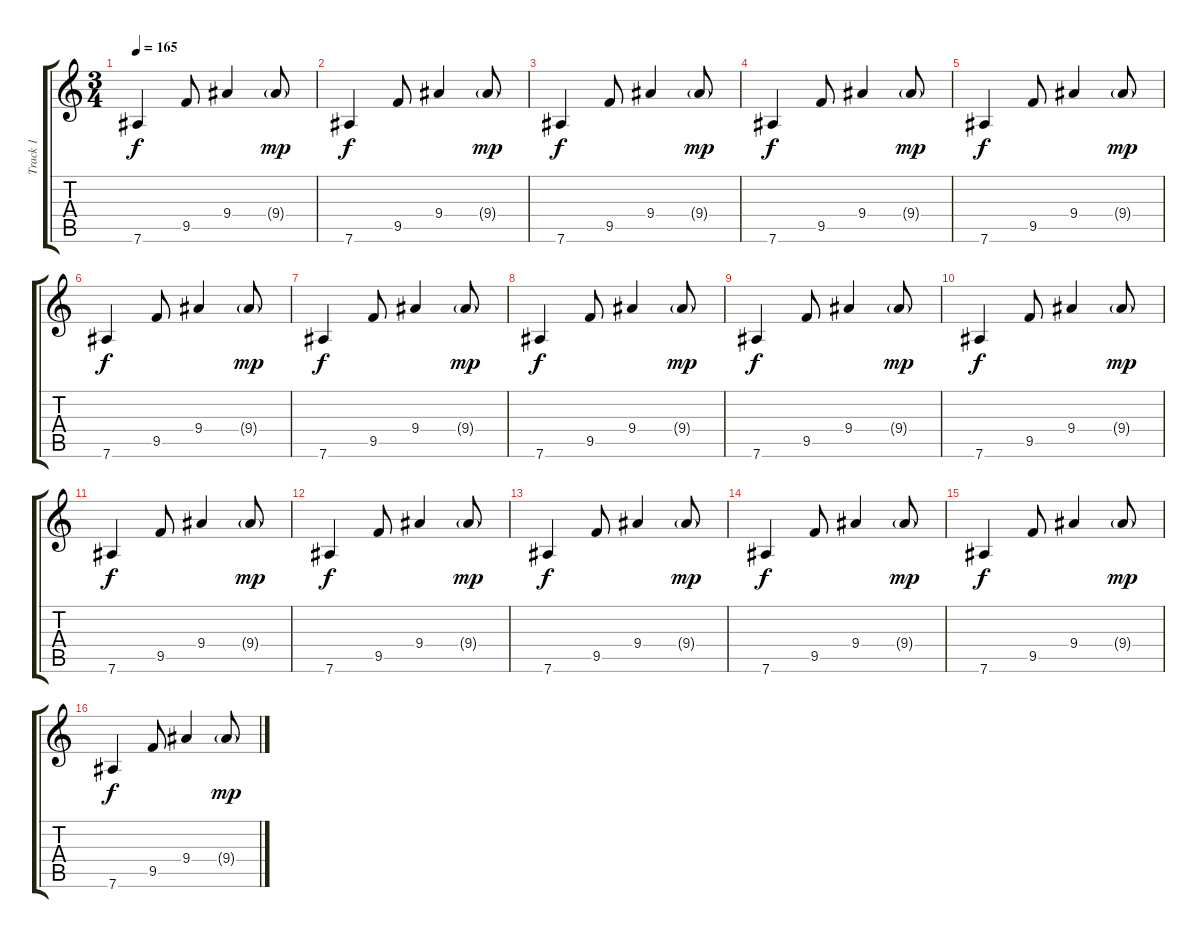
\track ("Track 1" "Track 1") {instrument electricguitarjazz}
\staff {score tabs}
\tuning (Eb4 Bb3 Gb3 Db3 Ab2 Eb2) {hide}
\ts (3 4)
\tempo 165
\clef g2
\ks c
7.6.4{dy f} 9.5.8 9.4.4 9.4{g}.8{dy mp} |
7.6.4{dy f} 9.5.8 9.4.4 9.4{g}.8{dy mp} |
7.6.4{dy f} 9.5.8 9.4.4 9.4{g}.8{dy mp} |
7.6.4{dy f} 9.5.8 9.4.4 9.4{g}.8{dy mp} |
7.6.4{dy f} 9.5.8 9.4.4 9.4{g}.8{dy mp} |
7.6.4{dy f} 9.5.8 9.4.4 9.4{g}.8{dy mp} |
7.6.4{dy f} 9.5.8 9.4.4 9.4{g}.8{dy mp} |
7.6.4{dy f} 9.5.8 9.4.4 9.4{g}.8{dy mp} |
7.6.4{dy f} 9.5.8 9.4.4 9.4{g}.8{dy mp} |
7.6.4{dy f} 9.5.8 9.4.4 9.4{g}.8{dy mp} |
7.6.4{dy f} 9.5.8 9.4.4 9.4{g}.8{dy mp} |
7.6.4{dy f} 9.5.8 9.4.4 9.4{g}.8{dy mp} |
7.6.4{dy f} 9.5.8 9.4.4 9.4{g}.8{dy mp} |
7.6.4{dy f} 9.5.8 9.4.4 9.4{g}.8{dy mp} |
7.6.4{dy f} 9.5.8 9.4.4 9.4{g}.8{dy mp} |
7.6.4{dy f} 9.5.8 9.4.4 9.4{g}.8{dy mp}
